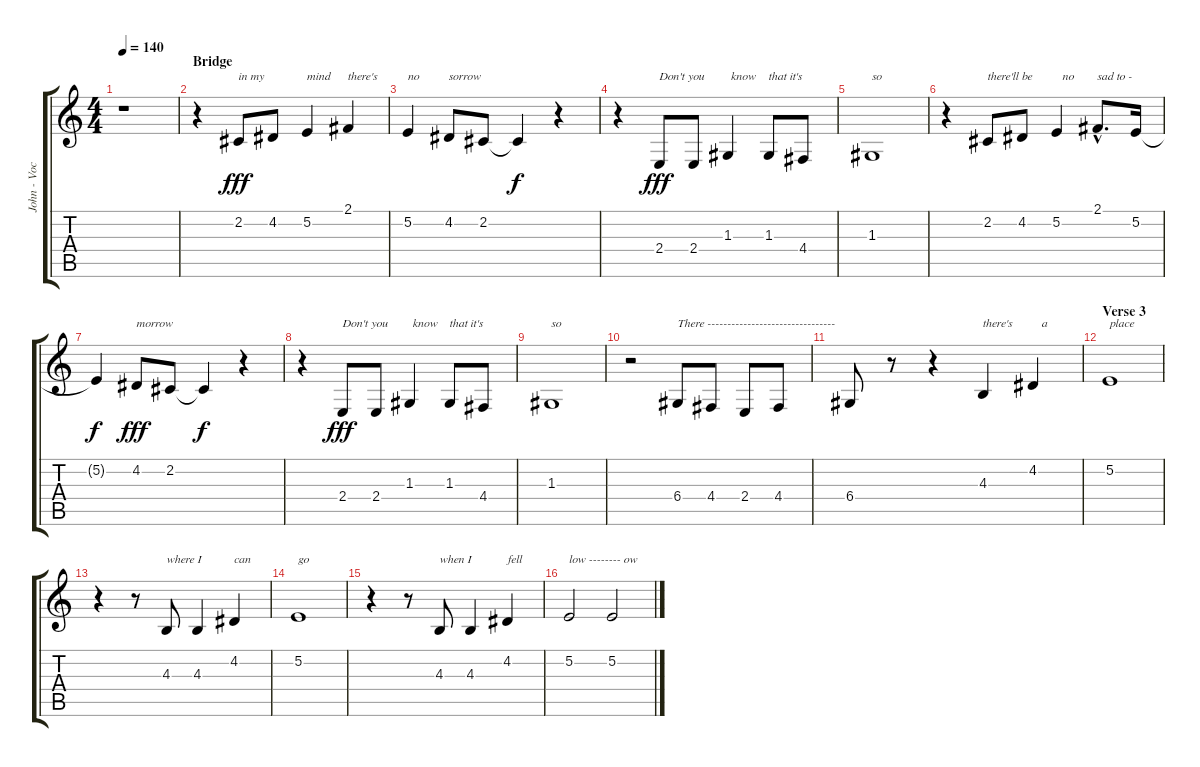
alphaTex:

\track ("John - Vocal" "John - Voc") {instrument tenorsax}
\staff {score tabs}
\tuning (E4 B3 G3 D3 A2 E2) {hide}
\ts (4 4)
\tempo 140
\clef g2
\ks c
r.1{dy fff} |
\section ("" "Bridge")
r.4 2.2.8{txt "in my"} 4.2.8 5.2.4{txt "mind"} 2.1.4{txt "there's"} |
5.2.4{txt "no"} 4.2.8{txt "sorrow"} 2.2.8 2.2{t}.4{dy f} r.4 |
r.4 2.4.8{txt "Don't you" dy fff} 2.4.8 1.3.4{txt " know"} 1.3.8{txt "that it's"} 4.4.8 |
1.3.1{txt "so"} |
r.4 2.2.8{txt "there'll be"} 4.2.8 5.2.4{txt "  no"} 2.1{hac}.8{d txt "sad to -"} 5.2.16 |
5.2{t}.4{dy f} 4.2.8{txt "morrow" dy fff} 2.2.8 2.2{t}.4{dy f} r.4 |
r.4 2.4.8{txt "Don't you" dy fff} 2.4.8 1.3.4{txt " know"} 1.3.8{txt "that it's"} 4.4.8 |
1.3.1{txt "so"} |
r.2 6.4.8{txt "There --------------------------------"} 4.4.8 2.4.8 4.4.8 |
6.4.8 r.8 r.4 4.3.4{txt "there's"} 4.2.4{txt "   a"} |
\section ("" "Verse 3")
5.2.1{txt "place"} |
r.4 r.8 4.3.8{txt "where I"} 4.3.4 4.2.4{txt "can"} |
5.2.1{txt "go"} |
r.4 r.8 4.3.8{txt "when I"} 4.3.4 4.2.4{txt "fell"} |
5.2.2{txt "low -------- ow"} 5.2.2
